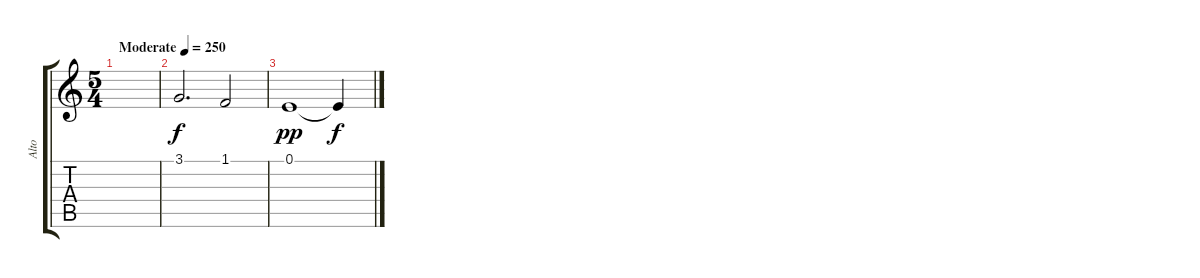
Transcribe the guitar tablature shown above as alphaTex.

\track ("Alto" "Alto") {instrument viola}
\staff {score tabs}
\tuning (E4 B3 G3 D3 A2 E2) {hide}
\ts (5 4)
\tempo (250 "Moderate")
\clef g2
\ks c
|
3.1.2{d} 1.1.2 |
\ks aminor
0.1.1{dy pp} 0.1{t}.4{dy f}
